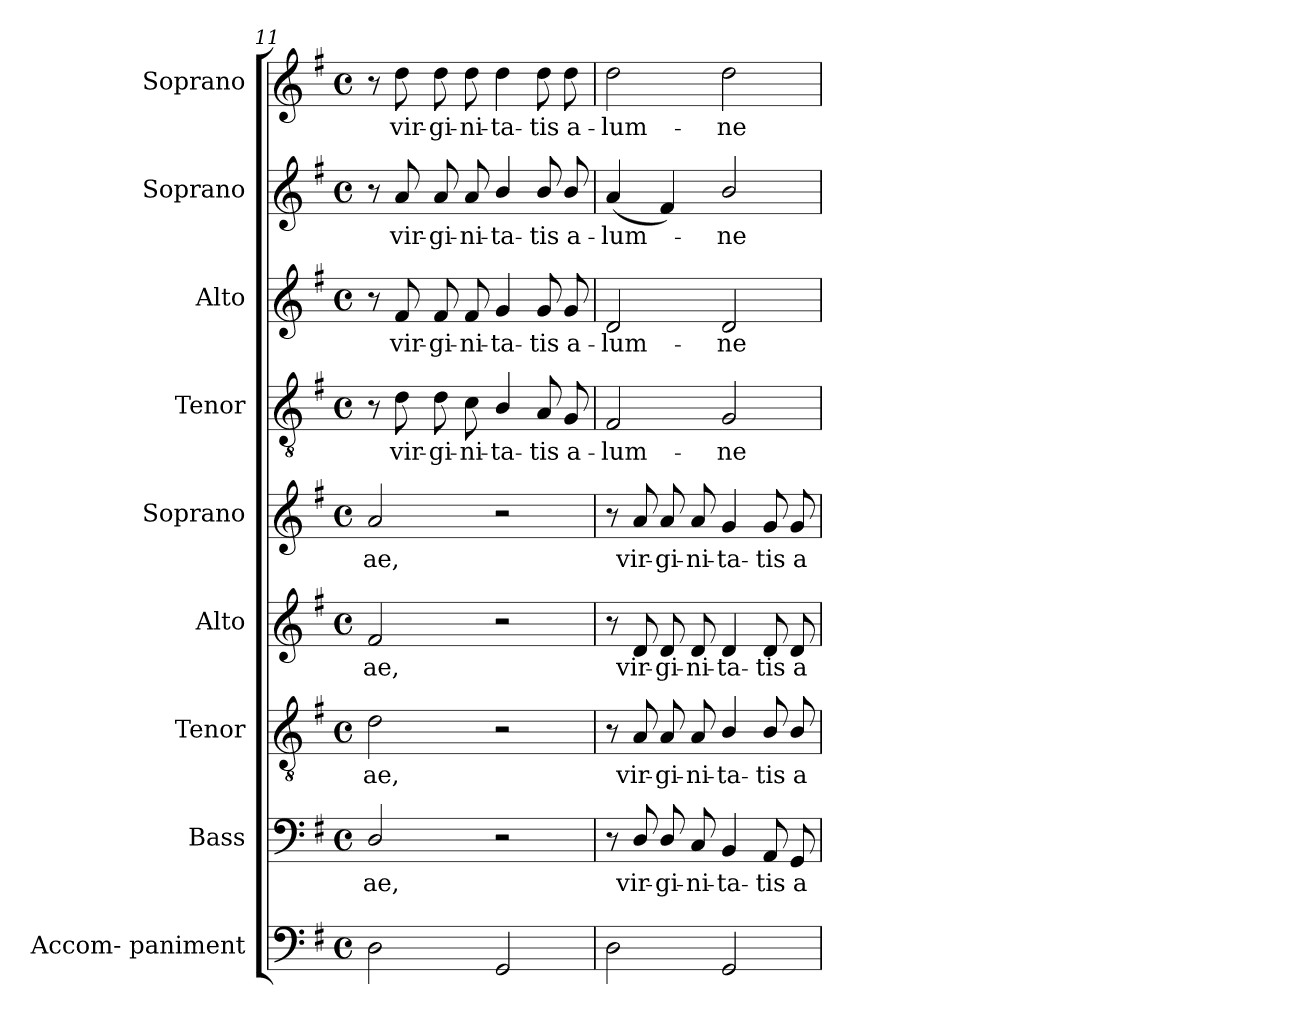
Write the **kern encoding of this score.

**kern	**kern	**text	**kern	**text	**kern	**text	**kern	**text	**kern	**text	**kern	**text	**kern	**text	**kern	**text
*part9	*part8	*part8	*part7	*part7	*part6	*part6	*part5	*part5	*part4	*part4	*part3	*part3	*part2	*part2	*part1	*part1
*staff9	*staff8	*staff8	*staff7	*staff7	*staff6	*staff6	*staff5	*staff5	*staff4	*staff4	*staff3	*staff3	*staff2	*staff2	*staff1	*staff1
*I"Accom- paniment	*I"Bass	*	*I"Tenor	*	*I"Alto	*	*I"Soprano	*	*I"Tenor	*	*I"Alto	*	*I"Soprano	*	*I"Soprano	*
*I'Acc.	*I'B.	*	*I'T.	*	*I'A.	*	*I'S.	*	*I'T.	*	*I'A.	*	*I'S.	*	*I'S.	*
*clefF4	*clefF4	*	*clefGv2	*	*clefG2	*	*clefG2	*	*clefGv2	*	*clefG2	*	*clefG2	*	*clefG2	*
*	*	*	*ITrd7c12	*	*	*	*	*	*ITrd7c12	*	*	*	*	*	*	*
*k[f#]	*k[f#]	*	*k[f#]	*	*k[f#]	*	*k[f#]	*	*k[f#]	*	*k[f#]	*	*k[f#]	*	*k[f#]	*
*G:	*G:	*	*G:	*	*G:	*	*G:	*	*G:	*	*G:	*	*G:	*	*G:	*
*M4/4	*M4/4	*	*M4/4	*	*M4/4	*	*M4/4	*	*M4/4	*	*M4/4	*	*M4/4	*	*M4/4	*
*met(c)	*met(c)	*	*met(c)	*	*met(c)	*	*met(c)	*	*met(c)	*	*met(c)	*	*met(c)	*	*met(c)	*
=11	=11	=11	=11	=11	=11	=11	=11	=11	=11	=11	=11	=11	=11	=11	=11	=11
!	!	!LO:LY:b:color=#000000	!	!	!	!	!	!	!	!	!	!	!	!	!	!
!	!	!	!	!LO:LY:b:color=#000000	!	!	!	!	!	!	!	!	!	!	!	!
!	!	!	!	!	!	!LO:LY:b:color=#000000	!	!	!	!	!	!	!	!	!	!
!	!	!	!	!	!	!	!	!LO:LY:b:color=#000000	!	!	!	!	!	!	!	!
2Di\	2Di/	-ae,	2Di\	-ae,	2f#i/	-ae,	2ai/	-ae,	8r	.	8r	.	8r	.	8r	.
!	!	!	!	!	!	!	!	!	!	!LO:LY:b:color=#000000	!	!	!	!	!	!
!	!	!	!	!	!	!	!	!	!	!	!	!LO:LY:b:color=#000000	!	!	!	!
!	!	!	!	!	!	!	!	!	!	!	!	!	!	!LO:LY:b:color=#000000	!	!
!	!	!	!	!	!	!	!	!	!	!	!	!	!	!	!	!LO:LY:b:color=#000000
.	.	.	.	.	.	.	.	.	8Di\	vir-	8f#i/	vir-	8ai/	vir-	8ddi\	vir-
!	!	!	!	!	!	!	!	!	!	!LO:LY:b:color=#000000	!	!	!	!	!	!
!	!	!	!	!	!	!	!	!	!	!	!	!LO:LY:b:color=#000000	!	!	!	!
!	!	!	!	!	!	!	!	!	!	!	!	!	!	!LO:LY:b:color=#000000	!	!
!	!	!	!	!	!	!	!	!	!	!	!	!	!	!	!	!LO:LY:b:color=#000000
.	.	.	.	.	.	.	.	.	8Di\	-gi-	8f#i/	-gi-	8ai/	-gi-	8ddi\	-gi-
!	!	!	!	!	!	!	!	!	!	!LO:LY:b:color=#000000	!	!	!	!	!	!
!	!	!	!	!	!	!	!	!	!	!	!	!LO:LY:b:color=#000000	!	!	!	!
!	!	!	!	!	!	!	!	!	!	!	!	!	!	!LO:LY:b:color=#000000	!	!
!	!	!	!	!	!	!	!	!	!	!	!	!	!	!	!	!LO:LY:b:color=#000000
.	.	.	.	.	.	.	.	.	8Ci\	-ni-	8f#i/	-ni-	8ai/	-ni-	8ddi\	-ni-
!	!	!	!	!	!	!	!	!	!	!LO:LY:b:color=#000000	!	!	!	!	!	!
!	!	!	!	!	!	!	!	!	!	!	!	!LO:LY:b:color=#000000	!	!	!	!
!	!	!	!	!	!	!	!	!	!	!	!	!	!	!LO:LY:b:color=#000000	!	!
!	!	!	!	!	!	!	!	!	!	!	!	!	!	!	!	!LO:LY:b:color=#000000
2GGi/	2r	.	2r	.	2r	.	2r	.	4BBi/	-ta-	4gi/	-ta-	4bi/	-ta-	4ddi\	-ta-
!	!	!	!	!	!	!	!	!	!	!LO:LY:b:color=#000000	!	!	!	!	!	!
!	!	!	!	!	!	!	!	!	!	!	!	!LO:LY:b:color=#000000	!	!	!	!
!	!	!	!	!	!	!	!	!	!	!	!	!	!	!LO:LY:b:color=#000000	!	!
!	!	!	!	!	!	!	!	!	!	!	!	!	!	!	!	!LO:LY:b:color=#000000
.	.	.	.	.	.	.	.	.	8AAi/	-tis	8gi/	-tis	8bi/	-tis	8ddi\	-tis
!	!	!	!	!	!	!	!	!	!	!LO:LY:b:color=#000000	!	!	!	!	!	!
!	!	!	!	!	!	!	!	!	!	!	!	!LO:LY:b:color=#000000	!	!	!	!
!	!	!	!	!	!	!	!	!	!	!	!	!	!	!LO:LY:b:color=#000000	!	!
!	!	!	!	!	!	!	!	!	!	!	!	!	!	!	!	!LO:LY:b:color=#000000
.	.	.	.	.	.	.	.	.	8GGi/	a-	8gi/	a-	8bi/	a-	8ddi\	a-
=12	=12	=12	=12	=12	=12	=12	=12	=12	=12	=12	=12	=12	=12	=12	=12	=12
!	!	!	!	!	!	!	!	!	!	!LO:LY:b:color=#000000	!	!	!	!	!	!
!	!	!	!	!	!	!	!	!	!	!	!	!LO:LY:b:color=#000000	!	!	!	!
!	!	!	!	!	!	!	!	!	!	!	!	!	!	!LO:LY:b:color=#000000	!	!
!	!	!	!	!	!	!	!	!	!	!	!	!	!	!	!	!LO:LY:b:color=#000000
2Di\	8r	.	8r	.	8r	.	8r	.	2FF#i/	-lum-	2di/	-lum-	(4ai/	-lum-	2ddi\	-lum-
!	!	!LO:LY:b:color=#000000	!	!	!	!	!	!	!	!	!	!	!	!	!	!
!	!	!	!	!LO:LY:b:color=#000000	!	!	!	!	!	!	!	!	!	!	!	!
!	!	!	!	!	!	!LO:LY:b:color=#000000	!	!	!	!	!	!	!	!	!	!
!	!	!	!	!	!	!	!	!LO:LY:b:color=#000000	!	!	!	!	!	!	!	!
.	8Di/	vir-	8AAi/	vir-	8di/	vir-	8ai/	vir-	.	.	.	.	.	.	.	.
!	!	!LO:LY:b:color=#000000	!	!	!	!	!	!	!	!	!	!	!	!	!	!
!	!	!	!	!LO:LY:b:color=#000000	!	!	!	!	!	!	!	!	!	!	!	!
!	!	!	!	!	!	!LO:LY:b:color=#000000	!	!	!	!	!	!	!	!	!	!
!	!	!	!	!	!	!	!	!LO:LY:b:color=#000000	!	!	!	!	!	!	!	!
.	8Di/	-gi-	8AAi/	-gi-	8di/	-gi-	8ai/	-gi-	.	.	.	.	4f#i/)	.	.	.
!	!	!LO:LY:b:color=#000000	!	!	!	!	!	!	!	!	!	!	!	!	!	!
!	!	!	!	!LO:LY:b:color=#000000	!	!	!	!	!	!	!	!	!	!	!	!
!	!	!	!	!	!	!LO:LY:b:color=#000000	!	!	!	!	!	!	!	!	!	!
!	!	!	!	!	!	!	!	!LO:LY:b:color=#000000	!	!	!	!	!	!	!	!
.	8Ci/	-ni-	8AAi/	-ni-	8di/	-ni-	8ai/	-ni-	.	.	.	.	.	.	.	.
!	!	!LO:LY:b:color=#000000	!	!	!	!	!	!	!	!	!	!	!	!	!	!
!	!	!	!	!LO:LY:b:color=#000000	!	!	!	!	!	!	!	!	!	!	!	!
!	!	!	!	!	!	!LO:LY:b:color=#000000	!	!	!	!	!	!	!	!	!	!
!	!	!	!	!	!	!	!	!LO:LY:b:color=#000000	!	!	!	!	!	!	!	!
!	!	!	!	!	!	!	!	!	!	!LO:LY:b:color=#000000	!	!	!	!	!	!
!	!	!	!	!	!	!	!	!	!	!	!	!LO:LY:b:color=#000000	!	!	!	!
!	!	!	!	!	!	!	!	!	!	!	!	!	!	!LO:LY:b:color=#000000	!	!
!	!	!	!	!	!	!	!	!	!	!	!	!	!	!	!	!LO:LY:b:color=#000000
2GGi/	4BBi/	-ta-	4BBi/	-ta-	4di/	-ta-	4gi/	-ta-	2GGi/	-ne	2di/	-ne	2bi/	-ne	2ddi\	-ne
!	!	!LO:LY:b:color=#000000	!	!	!	!	!	!	!	!	!	!	!	!	!	!
!	!	!	!	!LO:LY:b:color=#000000	!	!	!	!	!	!	!	!	!	!	!	!
!	!	!	!	!	!	!LO:LY:b:color=#000000	!	!	!	!	!	!	!	!	!	!
!	!	!	!	!	!	!	!	!LO:LY:b:color=#000000	!	!	!	!	!	!	!	!
.	8AAi/	-tis	8BBi/	-tis	8di/	-tis	8gi/	-tis	.	.	.	.	.	.	.	.
!	!	!LO:LY:b:color=#000000	!	!	!	!	!	!	!	!	!	!	!	!	!	!
!	!	!	!	!LO:LY:b:color=#000000	!	!	!	!	!	!	!	!	!	!	!	!
!	!	!	!	!	!	!LO:LY:b:color=#000000	!	!	!	!	!	!	!	!	!	!
!	!	!	!	!	!	!	!	!LO:LY:b:color=#000000	!	!	!	!	!	!	!	!
.	8GGi/	a-	8BBi/	a-	8di/	a-	8gi/	a-	.	.	.	.	.	.	.	.
=	=	=	=	=	=	=	=	=	=	=	=	=	=	=	=	=
*-	*-	*-	*-	*-	*-	*-	*-	*-	*-	*-	*-	*-	*-	*-	*-	*-
